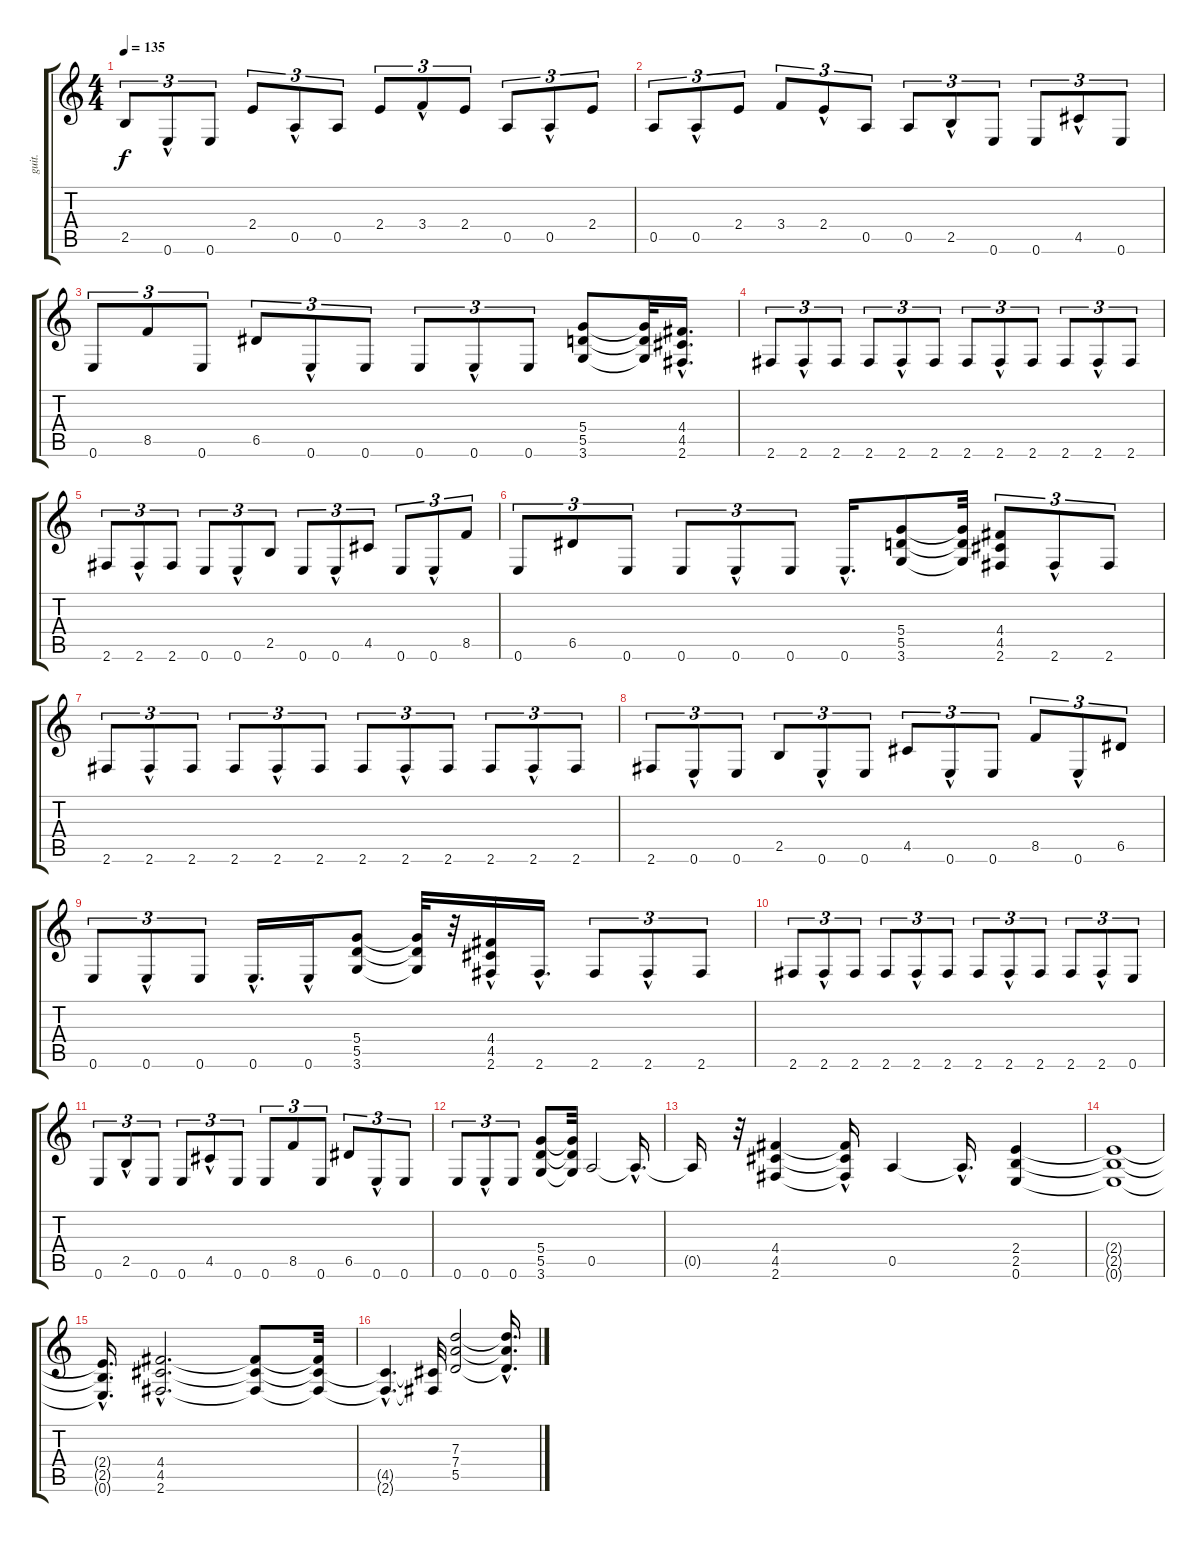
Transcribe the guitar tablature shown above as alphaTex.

\track ("guit." "guit.") {instrument distortionguitar}
\staff {score tabs}
\tuning (E4 B3 G3 D3 A2 E2) {hide}
\ts (4 4)
\tempo 135
\clef g2
\ks c
2.5.8{tu (3 2) dy f} 0.6{hac}.8{tu (3 2)} 0.6.8{tu (3 2)} 2.4.8{tu (3 2)} 0.5{hac}.8{tu (3 2)} 0.5.8{tu (3 2)} 2.4.8{tu (3 2)} 3.4{hac}.8{tu (3 2)} 2.4.8{tu (3 2)} 0.5.8{tu (3 2)} 0.5{hac}.8{tu (3 2)} 2.4.8{tu (3 2)} |
0.5.8{tu (3 2)} 0.5{hac}.8{tu (3 2)} 2.4.8{tu (3 2)} 3.4.8{tu (3 2)} 2.4{hac}.8{tu (3 2)} 0.5.8{tu (3 2)} 0.5.8{tu (3 2)} 2.5{hac}.8{tu (3 2)} 0.6.8{tu (3 2)} 0.6.8{tu (3 2)} 4.5{hac}.8{tu (3 2)} 0.6.8{tu (3 2)} |
0.6.8{tu (3 2)} 8.5.8{tu (3 2)} 0.6.8{tu (3 2)} 6.5.8{tu (3 2)} 0.6{hac}.8{tu (3 2)} 0.6.8{tu (3 2)} 0.6.8{tu (3 2)} 0.6{hac}.8{tu (3 2)} 0.6.8{tu (3 2)} (5.4 5.5 3.6).8 (5.4{t} 5.5{t} 3.6{t}).32 (4.4{hac} 4.5{hac} 2.6{hac}).16{d} |
2.6.8{tu (3 2)} 2.6{hac}.8{tu (3 2)} 2.6.8{tu (3 2)} 2.6.8{tu (3 2)} 2.6{hac}.8{tu (3 2)} 2.6.8{tu (3 2)} 2.6.8{tu (3 2)} 2.6{hac}.8{tu (3 2)} 2.6.8{tu (3 2)} 2.6.8{tu (3 2)} 2.6{hac}.8{tu (3 2)} 2.6.8{tu (3 2)} |
2.6.8{tu (3 2)} 2.6{hac}.8{tu (3 2)} 2.6.8{tu (3 2)} 0.6.8{tu (3 2)} 0.6{hac}.8{tu (3 2)} 2.5.8{tu (3 2)} 0.6.8{tu (3 2)} 0.6{hac}.8{tu (3 2)} 4.5.8{tu (3 2)} 0.6.8{tu (3 2)} 0.6{hac}.8{tu (3 2)} 8.5.8{tu (3 2)} |
0.6.8{tu (3 2)} 6.5.8{tu (3 2)} 0.6.8{tu (3 2)} 0.6.8{tu (3 2)} 0.6{hac}.8{tu (3 2)} 0.6.8{tu (3 2)} 0.6{hac}.16{d} (5.4 5.5 3.6).8 (5.4{t} 5.5{t} 3.6{t}).32 (4.4 4.5 2.6).8{tu (3 2)} 2.6{hac}.8{tu (3 2)} 2.6.8{tu (3 2)} |
2.6.8{tu (3 2)} 2.6{hac}.8{tu (3 2)} 2.6.8{tu (3 2)} 2.6.8{tu (3 2)} 2.6{hac}.8{tu (3 2)} 2.6.8{tu (3 2)} 2.6.8{tu (3 2)} 2.6{hac}.8{tu (3 2)} 2.6.8{tu (3 2)} 2.6.8{tu (3 2)} 2.6{hac}.8{tu (3 2)} 2.6.8{tu (3 2)} |
2.6.8{tu (3 2)} 0.6{hac}.8{tu (3 2)} 0.6.8{tu (3 2)} 2.5.8{tu (3 2)} 0.6{hac}.8{tu (3 2)} 0.6.8{tu (3 2)} 4.5.8{tu (3 2)} 0.6{hac}.8{tu (3 2)} 0.6.8{tu (3 2)} 8.5.8{tu (3 2)} 0.6{hac}.8{tu (3 2)} 6.5.8{tu (3 2)} |
0.6.8{tu (3 2)} 0.6{hac}.8{tu (3 2)} 0.6.8{tu (3 2)} 0.6{hac}.16{d} 0.6{hac}.16 (5.4 5.5 3.6).8 (5.4{t} 5.5{t} 3.6{t}).32 r.32 (4.4 4.5{hac} 2.6{hac}).16 2.6{hac}.16{d} 2.6.8{tu (3 2)} 2.6{hac}.8{tu (3 2)} 2.6.8{tu (3 2)} |
2.6.8{tu (3 2)} 2.6{hac}.8{tu (3 2)} 2.6.8{tu (3 2)} 2.6.8{tu (3 2)} 2.6{hac}.8{tu (3 2)} 2.6.8{tu (3 2)} 2.6.8{tu (3 2)} 2.6{hac}.8{tu (3 2)} 2.6.8{tu (3 2)} 2.6.8{tu (3 2)} 2.6{hac}.8{tu (3 2)} 0.6.8{tu (3 2)} |
0.6.8{tu (3 2)} 2.5{hac}.8{tu (3 2)} 0.6.8{tu (3 2)} 0.6.8{tu (3 2)} 4.5{hac}.8{tu (3 2)} 0.6.8{tu (3 2)} 0.6.8{tu (3 2)} 8.5.8{tu (3 2)} 0.6.8{tu (3 2)} 6.5.8{tu (3 2)} 0.6{hac}.8{tu (3 2)} 0.6.8{tu (3 2)} |
0.6.8{tu (3 2)} 0.6{hac}.8{tu (3 2)} 0.6.8{tu (3 2)} (5.4 5.5 3.6).8 (5.4{t} 5.5{t} 3.6{t}).32 0.5.2 0.5{hac t}.16{d} |
0.5{t}.16 r.32 (4.4 4.5 2.6).4 (4.4{t} 4.5{hac t} 2.6{hac t}).16 0.5.4 0.5{hac t}.16{d} (2.4 2.5 0.6).4 |
(2.4{t} 2.5{t} 0.6{t}).1 |
(2.4{hac t} 2.5{hac t} 0.6{hac t}).16{d} (4.4{hac} 4.5{hac} 2.6{hac}).2{d} (4.4{t} 4.5{t} 2.6{t}).8 (4.4{t} 4.5{t} 2.6{t}).32 |
(4.5{hac t} 2.6{hac t}).4{d} (4.5{t} 2.6{t}).32 (7.3 7.4 5.5).2 (7.3{hac t} 7.4{hac t} 5.5{hac t}).16{d}
